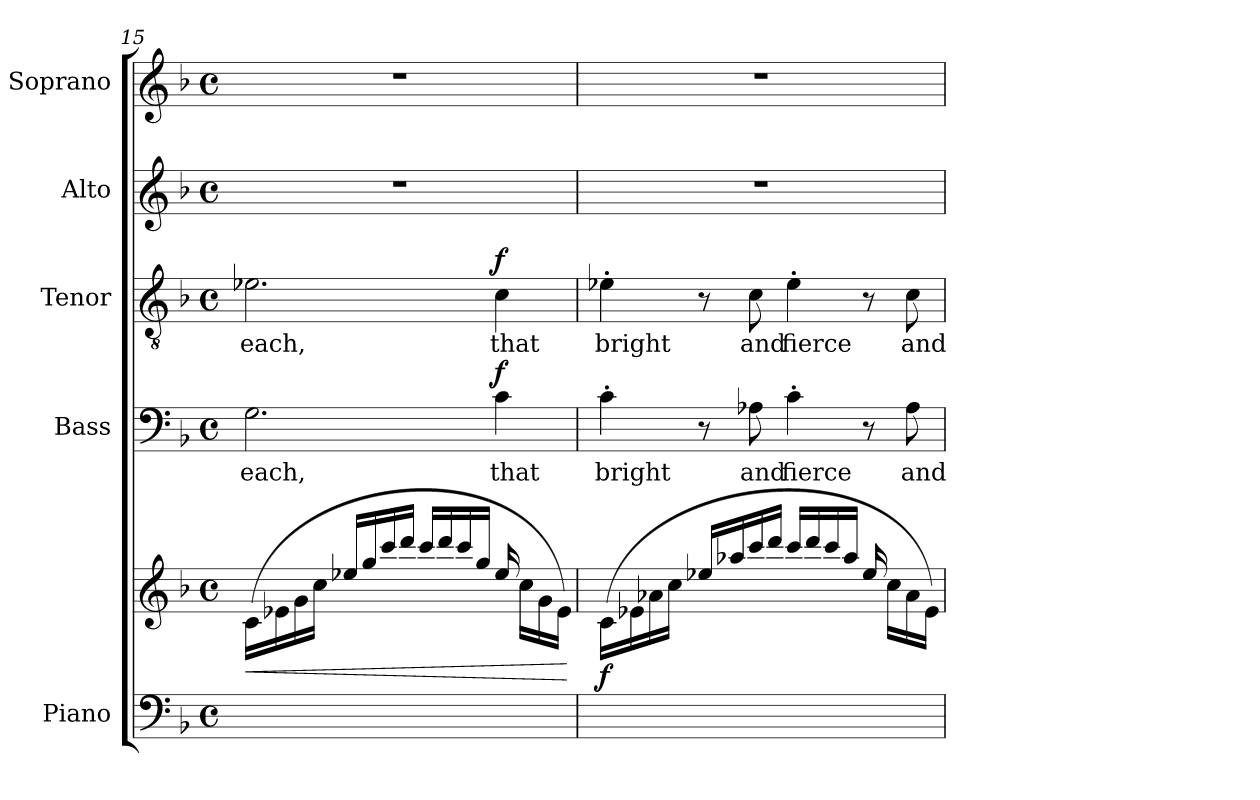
**kern	**kern	**dynam	**kern	**text	**dynam	**kern	**text	**dynam	**kern	**kern
*part5	*part5	*part5	*part4	*part4	*part4	*part3	*part3	*part3	*part2	*part1
*staff6	*staff5	*staff5/6	*staff4	*staff4	*staff4	*staff3	*staff3	*staff3	*staff2	*staff1
*I"Piano	*	*	*I"Bass	*	*	*I"Tenor	*	*	*I"Alto	*I"Soprano
*I'Pno	*	*	*	*	*	*	*	*	*	*
*clefF4	*clefG2	*	*clefF4	*	*	*clefGv2	*	*	*clefG2	*clefG2
*k[b-]	*k[b-]	*	*k[b-]	*	*	*k[b-]	*	*	*k[b-]	*k[b-]
*M4/4	*M4/4	*	*M4/4	*	*	*M4/4	*	*	*M4/4	*M4/4
*met(c)	*met(c)	*	*met(c)	*	*	*met(c)	*	*	*met(c)	*met(c)
=15	=15	=15	=15	=15	=15	=15	=15	=15	=15	=15
!	!	!LO:HP:b	!	!	!	!	!	!	!	!
1ryy	(16c\LL	<	2.G\	each,	.	2.e-X\	each,	.	1r	1r
.	16e-X\	.	.	.	.	.	.	.	.	.
.	16g\	.	.	.	.	.	.	.	.	.
.	16cc\JJ	.	.	.	.	.	.	.	.	.
.	16ee-X/LL	.	.	.	.	.	.	.	.	.
.	16gg/	.	.	.	.	.	.	.	.	.
.	16ccc/	.	.	.	.	.	.	.	.	.
.	16ddd/JJ	.	.	.	.	.	.	.	.	.
.	16ccc/LL	.	.	.	.	.	.	.	.	.
.	16ddd/	.	.	.	.	.	.	.	.	.
.	16ccc/	.	.	.	.	.	.	.	.	.
.	16gg/JJ	.	.	.	.	.	.	.	.	.
!	!	!	!	!	!LO:DY:a	!	!	!LO:DY:a	!	!
.	16ee-/	.	4c\	that	f	4c\	that	f	.	.
.	16cc\LL	.	.	.	.	.	.	.	.	.
.	16g\	.	.	.	.	.	.	.	.	.
.	16e-\JJ)	.	.	.	.	.	.	.	.	.
.	.	[	.	.	.	.	.	.	.	.
=16	=16	=16	=16	=16	=16	=16	=16	=16	=16	=16
!	!	!LO:DY:b	!	!	!	!	!	!	!	!
1ryy	(16c\LL	f	4c'\	bright	.	4e-X'\	bright	.	1r	1r
.	16e-X\	.	.	.	.	.	.	.	.	.
.	16a-X\	.	.	.	.	.	.	.	.	.
.	16cc\JJ	.	.	.	.	.	.	.	.	.
.	16ee-X/LL	.	8r	.	.	8r	.	.	.	.
.	16aa-X/	.	.	.	.	.	.	.	.	.
.	16ccc/	.	8A-X\	and	.	8c\	and	.	.	.
.	16ddd/JJ	.	.	.	.	.	.	.	.	.
.	16ccc/LL	.	4c'\	fierce	.	4e-'\	fierce	.	.	.
.	16ddd/	.	.	.	.	.	.	.	.	.
.	16ccc/	.	.	.	.	.	.	.	.	.
.	16aa-/JJ	.	.	.	.	.	.	.	.	.
.	16ee-/	.	8r	.	.	8r	.	.	.	.
.	16cc\LL	.	.	.	.	.	.	.	.	.
.	16a-\	.	8A-\	and	.	8c\	and	.	.	.
.	16e-\JJ)	.	.	.	.	.	.	.	.	.
=	=	=	=	=	=	=	=	=	=	=
*-	*-	*-	*-	*-	*-	*-	*-	*-	*-	*-
